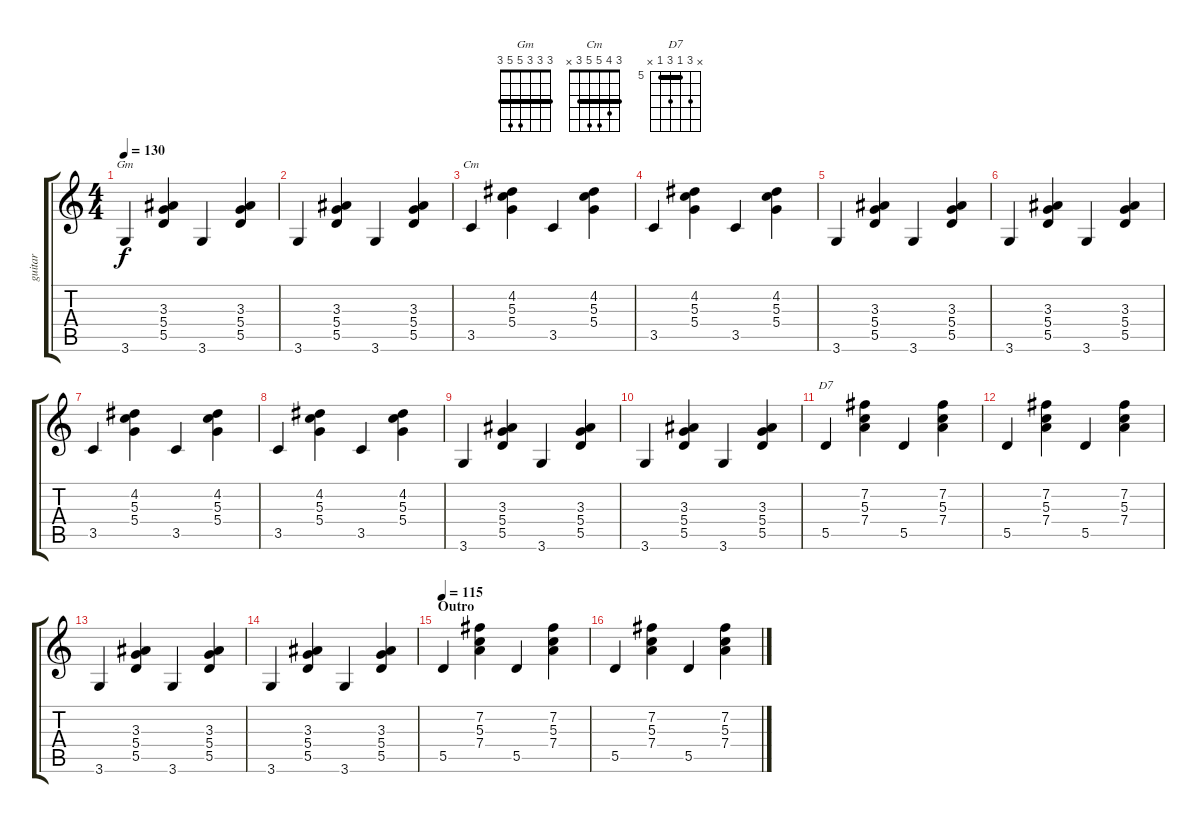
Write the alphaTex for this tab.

\track ("guitar" "guitar") {instrument acousticguitarnylon}
\staff {score tabs}
\tuning (E4 B3 G3 D3 A2 E2) {hide}
\chord ("Gm" 3 3 3 5 5 3) {barre 3}
\chord ("Cm" 3 4 5 5 3 x) {barre 3}
\chord ("D7" x 7 5 7 5 x) {firstfret 5 barre 5}
\ts (4 4)
\tempo 130
\clef g2
\ks c
3.6.4{ch "Gm" dy f} (3.3 5.4 5.5).4 3.6.4 (3.3 5.4 5.5).4 |
3.6.4 (3.3 5.4 5.5).4 3.6.4 (3.3 5.4 5.5).4 |
3.5.4{ch "Cm"} (4.2 5.3 5.4).4 3.5.4 (4.2 5.3 5.4).4 |
3.5.4 (4.2 5.3 5.4).4 3.5.4 (4.2 5.3 5.4).4 |
3.6.4 (3.3 5.4 5.5).4 3.6.4 (3.3 5.4 5.5).4 |
3.6.4 (3.3 5.4 5.5).4 3.6.4 (3.3 5.4 5.5).4 |
3.5.4 (4.2 5.3 5.4).4 3.5.4 (4.2 5.3 5.4).4 |
3.5.4 (4.2 5.3 5.4).4 3.5.4 (4.2 5.3 5.4).4 |
3.6.4 (3.3 5.4 5.5).4 3.6.4 (3.3 5.4 5.5).4 |
3.6.4 (3.3 5.4 5.5).4 3.6.4 (3.3 5.4 5.5).4 |
5.5.4{ch "D7"} (7.2 5.3 7.4).4 5.5.4 (7.2 5.3 7.4).4 |
5.5.4 (7.2 5.3 7.4).4 5.5.4 (7.2 5.3 7.4).4 |
3.6.4 (3.3 5.4 5.5).4 3.6.4 (3.3 5.4 5.5).4 |
3.6.4 (3.3 5.4 5.5).4 3.6.4 (3.3 5.4 5.5).4 |
\section ("" "Outro")
\tempo 115
5.5.4 (7.2 5.3 7.4).4 5.5.4 (7.2 5.3 7.4).4 |
5.5.4 (7.2 5.3 7.4).4 5.5.4 (7.2 5.3 7.4).4
